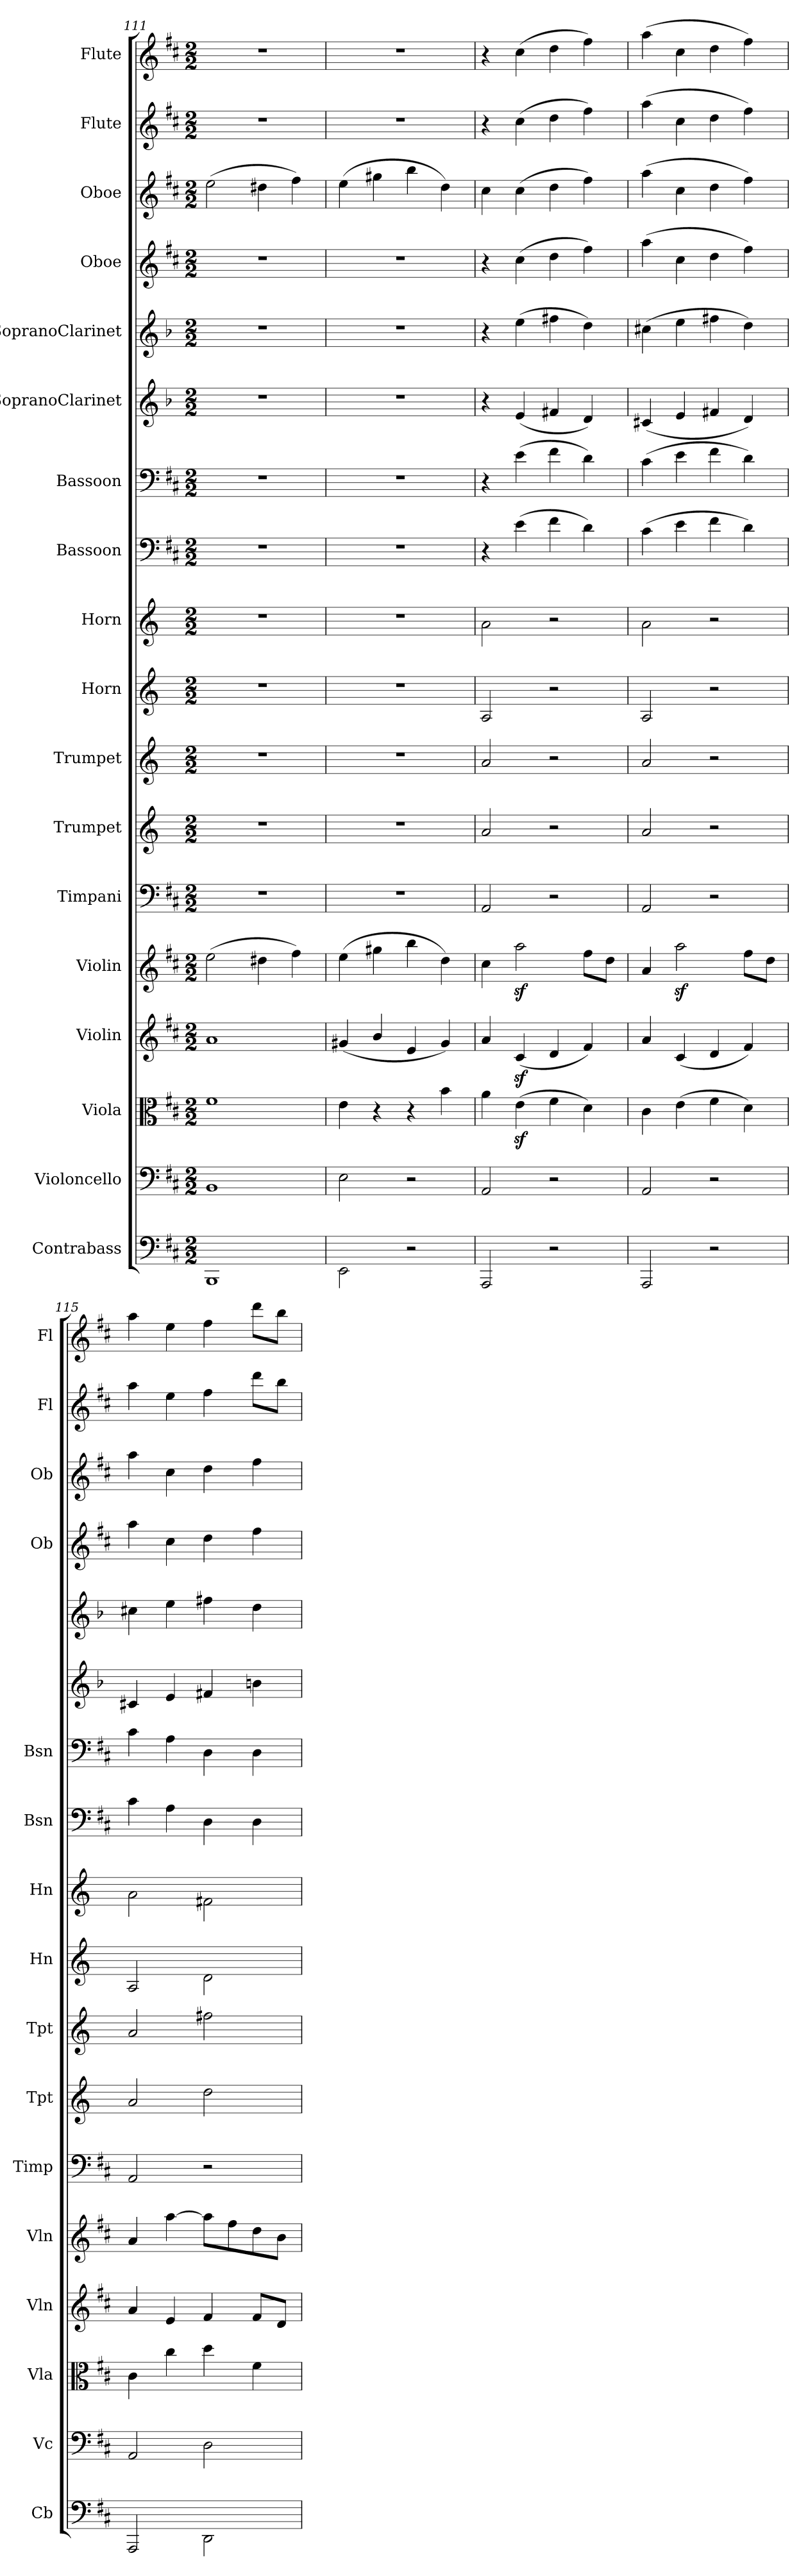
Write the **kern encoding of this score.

**kern	**kern	**kern	**kern	**kern	**kern	**kern	**kern	**kern	**kern	**kern	**kern	**kern	**kern	**kern	**kern	**kern	**kern
*part18	*part17	*part16	*part15	*part14	*part13	*part12	*part11	*part10	*part9	*part8	*part7	*part6	*part5	*part4	*part3	*part2	*part1
*staff18	*staff17	*staff16	*staff15	*staff14	*staff13	*staff12	*staff11	*staff10	*staff9	*staff8	*staff7	*staff6	*staff5	*staff4	*staff3	*staff2	*staff1
*I"Contrabass	*I"Violoncello	*I"Viola	*I"Violin	*I"Violin	*I"Timpani	*I"Trumpet	*I"Trumpet	*I"Horn	*I"Horn	*I"Bassoon	*I"Bassoon	*I"SopranoClarinet	*I"SopranoClarinet	*I"Oboe	*I"Oboe	*I"Flute	*I"Flute
*I'Cb	*I'Vc	*I'Vla	*I'Vln	*I'Vln	*I'Timp	*I'Tpt	*I'Tpt	*I'Hn	*I'Hn	*I'Bsn	*I'Bsn	*	*	*I'Ob	*I'Ob	*I'Fl	*I'Fl
*clefF4	*clefF4	*clefC3	*clefG2	*clefG2	*clefF4	*clefG2	*clefG2	*clefG2	*clefG2	*clefF4	*clefF4	*clefG2	*clefG2	*clefG2	*clefG2	*clefG2	*clefG2
*k[f#c#]	*k[f#c#]	*k[f#c#]	*k[f#c#]	*k[f#c#]	*k[f#c#]	*k[]	*k[]	*k[]	*k[]	*k[f#c#]	*k[f#c#]	*k[b-]	*k[b-]	*k[f#c#]	*k[f#c#]	*k[f#c#]	*k[f#c#]
*M2/2	*M2/2	*M2/2	*M2/2	*M2/2	*M2/2	*M2/2	*M2/2	*M2/2	*M2/2	*M2/2	*M2/2	*M2/2	*M2/2	*M2/2	*M2/2	*M2/2	*M2/2
=111	=111	=111	=111	=111	=111	=111	=111	=111	=111	=111	=111	=111	=111	=111	=111	=111	=111
1BBB/	1BB/	1f#\	1a/	(2ee\	1r	1r	1r	1r	1r	1r	1r	1r	1r	1r	(2ee\	1r	1r
.	.	.	.	4dd#X\	.	.	.	.	.	.	.	.	.	.	4dd#X\	.	.
.	.	.	.	4ff#\)	.	.	.	.	.	.	.	.	.	.	4ff#\)	.	.
=112	=112	=112	=112	=112	=112	=112	=112	=112	=112	=112	=112	=112	=112	=112	=112	=112	=112
2EE\	2E\	4e\	(4g#X/	(4ee\	1r	1r	1r	1r	1r	1r	1r	1r	1r	1r	(4ee\	1r	1r
.	.	4r	4b/	4gg#X\	.	.	.	.	.	.	.	.	.	.	4gg#X\	.	.
2r	2r	4r	4e/	4bb\	.	.	.	.	.	.	.	.	.	.	4bb\	.	.
.	.	4b\	4g#/)	4dd\)	.	.	.	.	.	.	.	.	.	.	4dd\)	.	.
=113	=113	=113	=113	=113	=113	=113	=113	=113	=113	=113	=113	=113	=113	=113	=113	=113	=113
2AAA/	2AA/	4a\	4a/	4cc#\	2AA/	2a/	2a/	2A/	2a\	4r	4r	4r	4r	4r	4cc#\	4r	4r
.	.	(4ez\	(4c#z/	2aaz\	.	.	.	.	.	(4e\	(4e\	(4e/	(4ee\	(4cc#\	(4cc#\	(4cc#\	(4cc#\
2r	2r	4f#\	4d/	.	2r	2r	2r	2r	2r	4f#\	4f#\	4f#X/	4ff#X\	4dd\	4dd\	4dd\	4dd\
.	.	4d\)	4f#/)	8ff#\L	.	.	.	.	.	4d\)	4d\)	4d/)	4dd\)	4ff#\)	4ff#\)	4ff#\)	4ff#\)
.	.	.	.	8dd\J	.	.	.	.	.	.	.	.	.	.	.	.	.
=114	=114	=114	=114	=114	=114	=114	=114	=114	=114	=114	=114	=114	=114	=114	=114	=114	=114
2AAA/	2AA/	4c#\	4a/	4a/	2AA/	2a/	2a/	2A/	2a\	(4c#\	(4c#\	(4c#X/	(4cc#X\	(4aa\	(4aa\	(4aa\	(4aa\
.	.	(4e\	(4c#/	2aaz\	.	.	.	.	.	4e\	4e\	4e/	4ee\	4cc#\	4cc#\	4cc#\	4cc#\
2r	2r	4f#\	4d/	.	2r	2r	2r	2r	2r	4f#\	4f#\	4f#X/	4ff#X\	4dd\	4dd\	4dd\	4dd\
.	.	4d\)	4f#/)	8ff#\L	.	.	.	.	.	4d\)	4d\)	4d/)	4dd\)	4ff#\)	4ff#\)	4ff#\)	4ff#\)
.	.	.	.	8dd\J	.	.	.	.	.	.	.	.	.	.	.	.	.
=115	=115	=115	=115	=115	=115	=115	=115	=115	=115	=115	=115	=115	=115	=115	=115	=115	=115
2AAA/	2AA/	4c#\	4a/	4a/	2AA/	2a/	2a/	2A/	2a\	4c#\	4c#\	4c#X/	4cc#X\	4aa\	4aa\	4aa\	4aa\
.	.	4cc#\	4e/	[4aa\	.	.	.	.	.	4A\	4A\	4e/	4ee\	4cc#\	4cc#\	4ee\	4ee\
2DD\	2D\	4dd\	4f#/	8aa\L]	2r	2dd\	2ff#X\	2d\	2f#X\	4D\	4D\	4f#X/	4ff#X\	4dd\	4dd\	4ff#\	4ff#\
.	.	.	.	8ff#\	.	.	.	.	.	.	.	.	.	.	.	.	.
.	.	4f#\	8f#/L	8dd\	.	.	.	.	.	4D\	4D\	4bn\	4dd\	4ff#\	4ff#\	8ddd\L	8ddd\L
.	.	.	8d/J	8b\J	.	.	.	.	.	.	.	.	.	.	.	8bb\J	8bb\J
=	=	=	=	=	=	=	=	=	=	=	=	=	=	=	=	=	=
*-	*-	*-	*-	*-	*-	*-	*-	*-	*-	*-	*-	*-	*-	*-	*-	*-	*-
